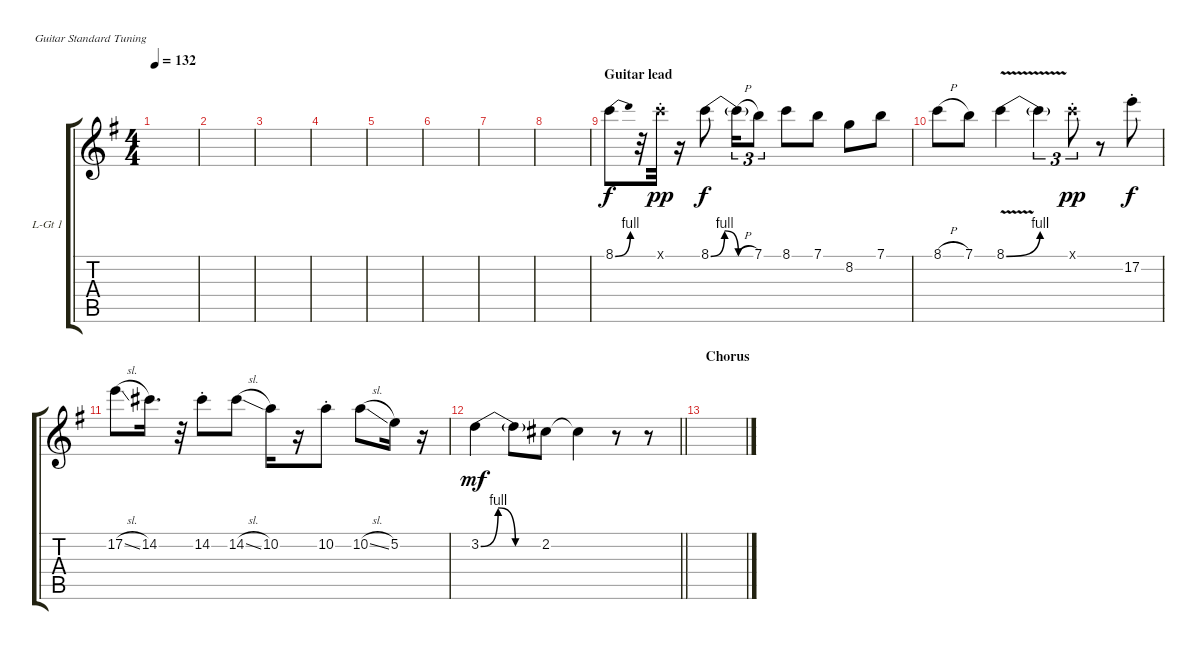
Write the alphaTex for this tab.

\bracketExtendMode groupsimilarinstruments
\firstSystemTrackNameOrientation horizontal
\otherSystemsTrackNameOrientation horizontal
\track ("Lead Guitar 1" "L-Gt 1") {instrument overdrivenguitar}
\staff {score tabs}
\tuning (E4 B3 G3 D3 A2 E2)
\ts (4 4)
\tempo 132
\clef g2
\scale
0.333333
\ks g
|
\scale
0.333333 |
\scale
0.333333 |
\scale
0.333333 |
\scale
0.333333 |
\scale
0.333333 |
\scale
0.333333 |
\scale
0.333333 |
\section ("" "Guitar lead")
\scale
0.333333 8.1{be (bend 15 0 52.199999999999996 4)}.8 r.32 8.1{st x}.32{dy pp} r.16 8.1{be (bendrelease 2.4 0 15.6 4 36.6 4 53.4 0)}.8{dy f} 8.1{be (hold 0 0 60 0) h t}.16{tu (3 2)} 7.1.8{tu (3 2)} 8.1.8 7.1.8 8.2.8 7.1.8 |
\scale
0.333333 8.1{h}.8 7.1.8 8.1{be (bend 24.599999999999998 0 34.199999999999996 4) v}.4 8.1{be (hold 0 0 60 0) v t}.4{tu (3 2)} 8.1{st x}.8{tu (3 2) dy pp} r.8 17.2{st}.8{dy f} |
\scale
0.333333 17.2{sl}.8 14.2.16{d} r.32 14.2{st}.8 14.2{sl}.8 10.2.16 r.16 10.2{st}.8 10.2{sl}.8 5.2.16 r.16 |
\scale
0.333333
\barLineRight lightlight
3.2{be (bendrelease 0 0 10.2 4 33 4 51.6 0)}.4{dy mf} 3.2{be (hold 0 0 60 0) t}.8 2.2.8 2.2{t}.4 r.8 r.8 |
\section ("" "Chorus")
\scale
0.333333 |
\scale
0.333333 |
\scale
0.333333 |
\scale
0.333333
